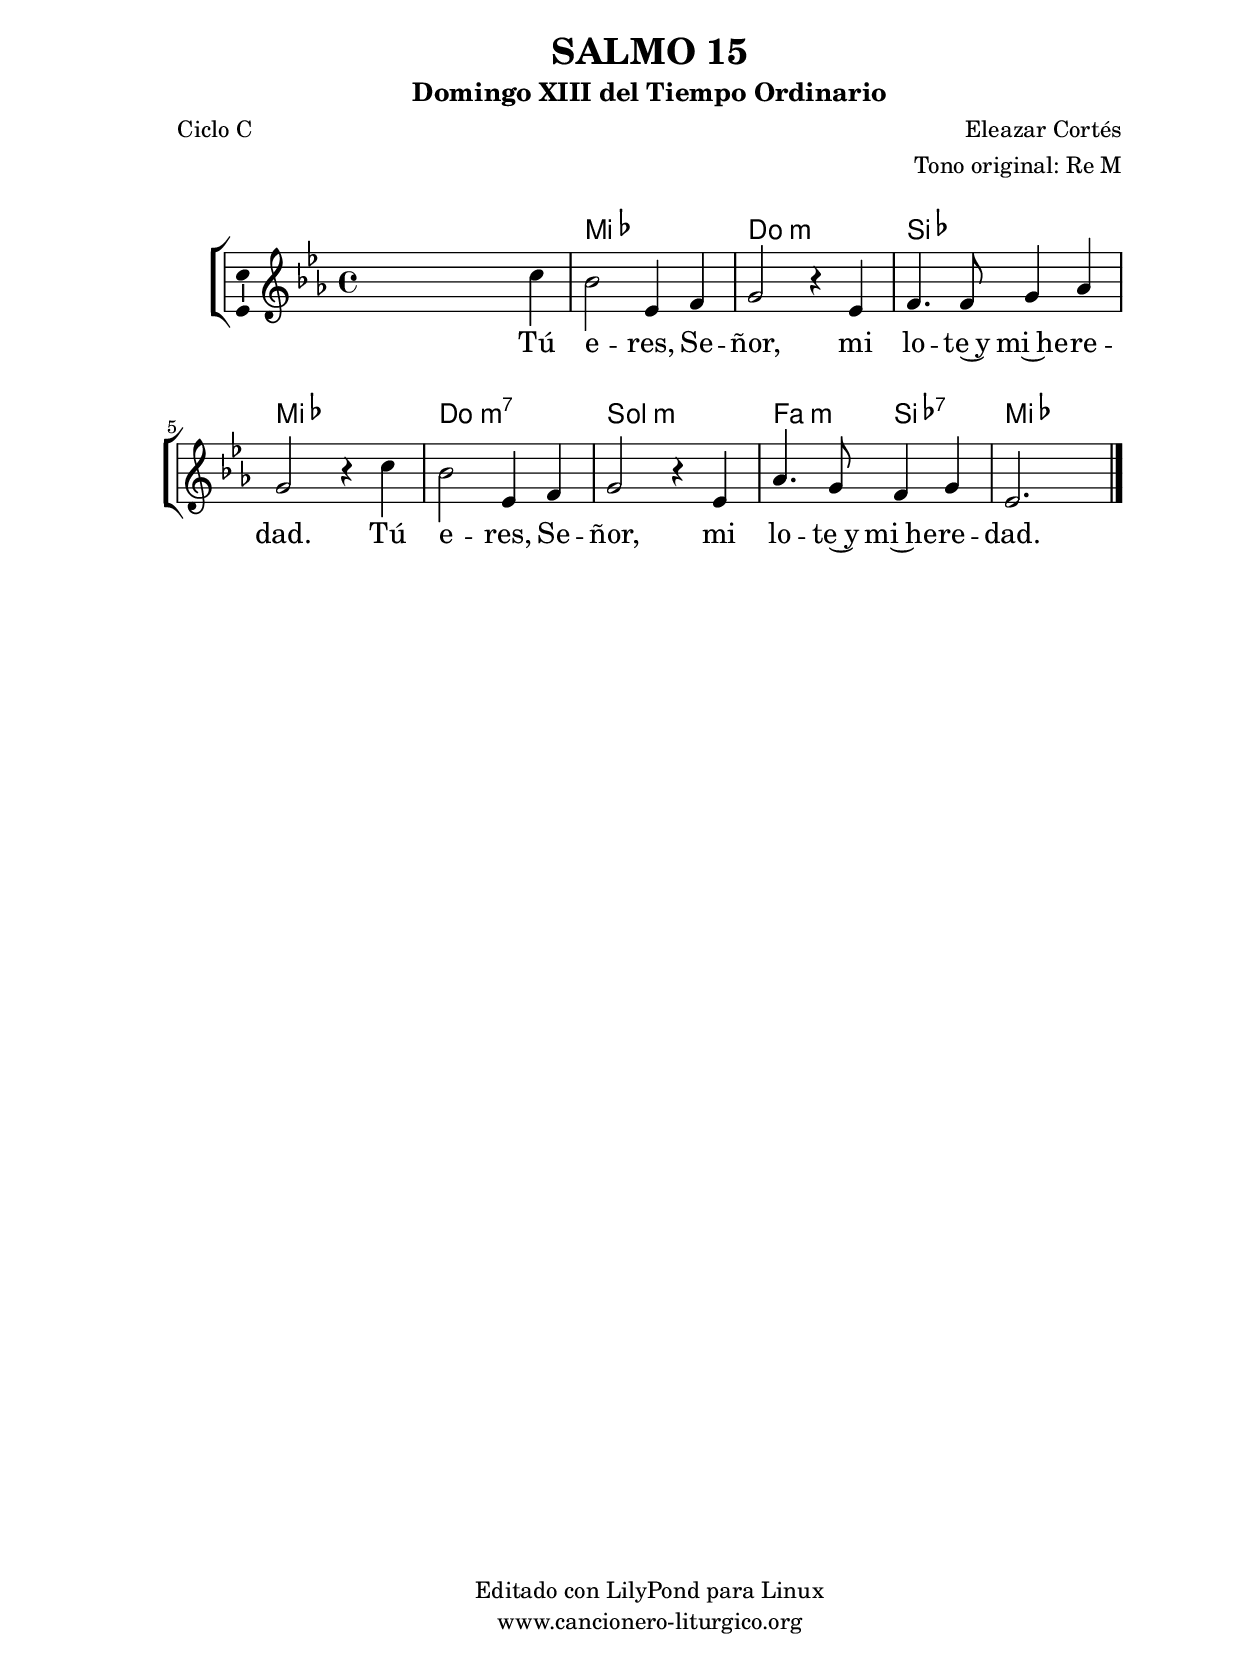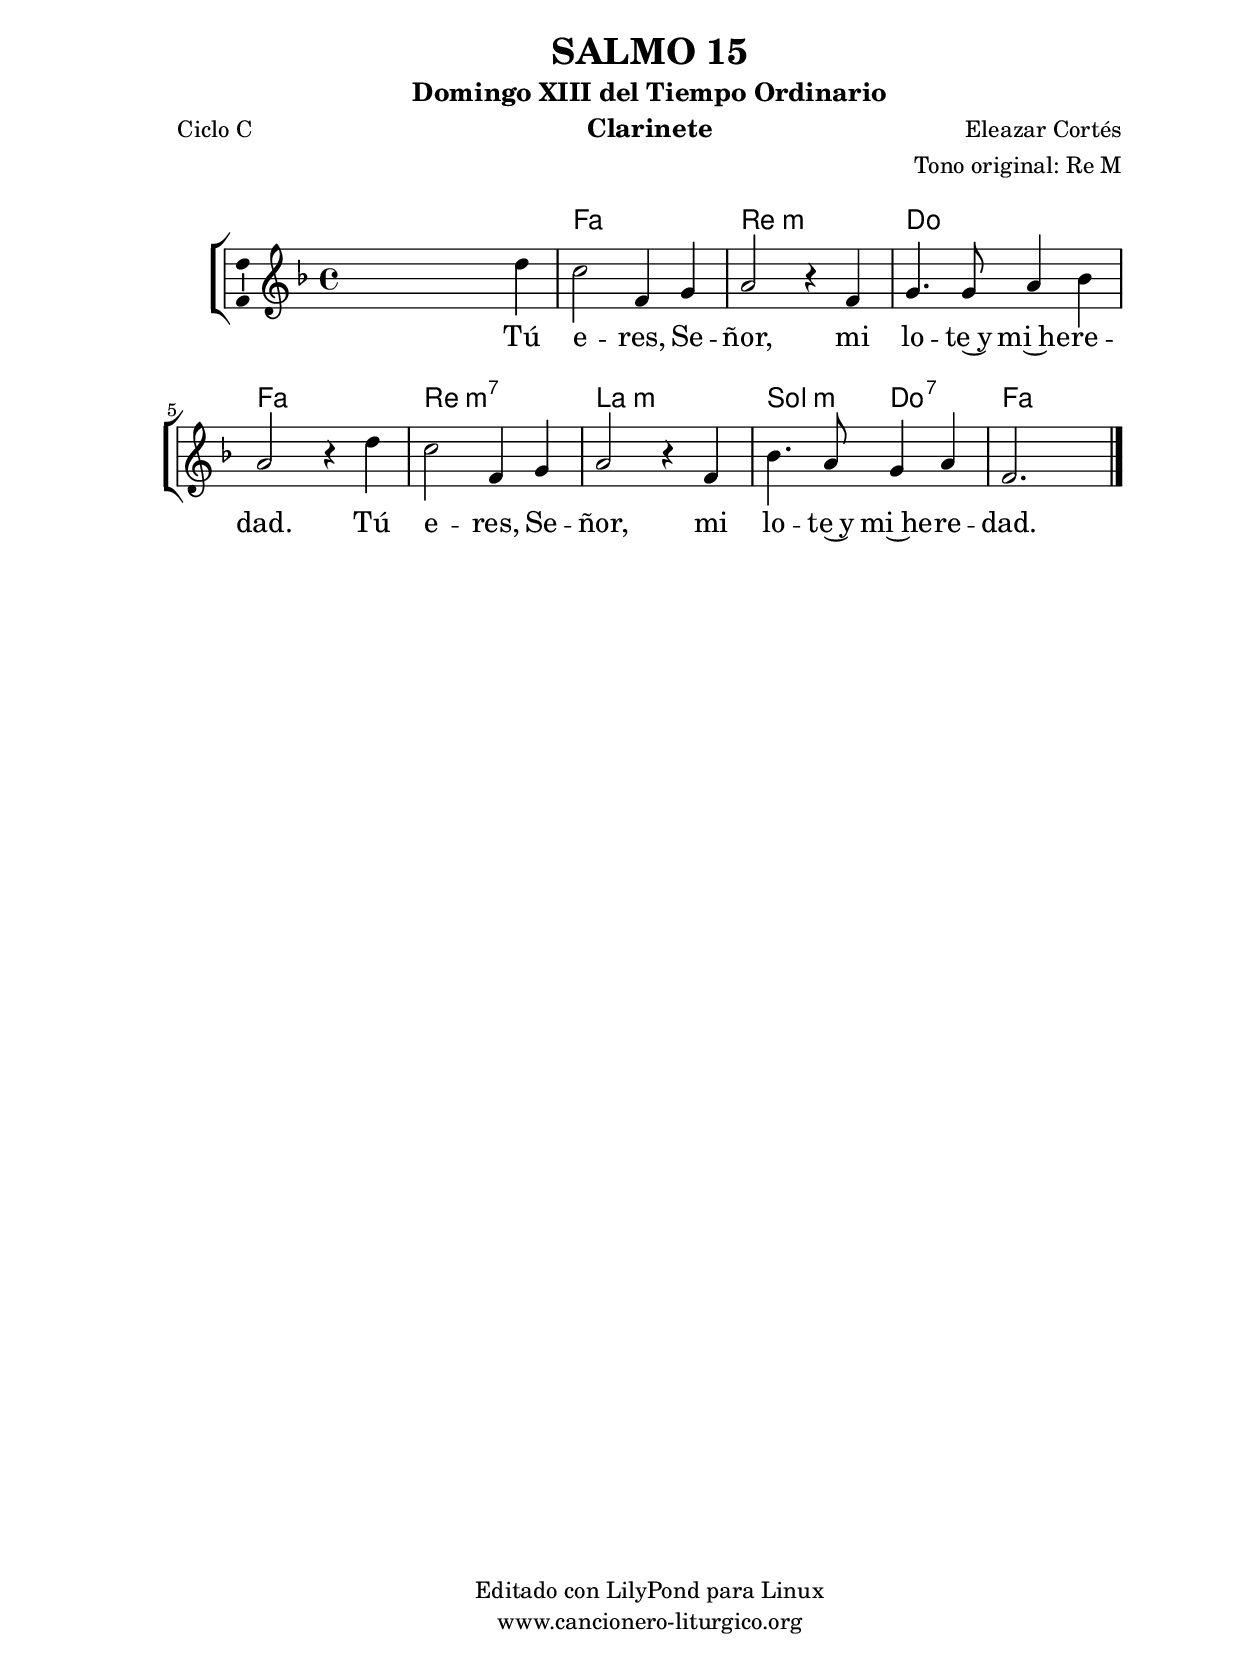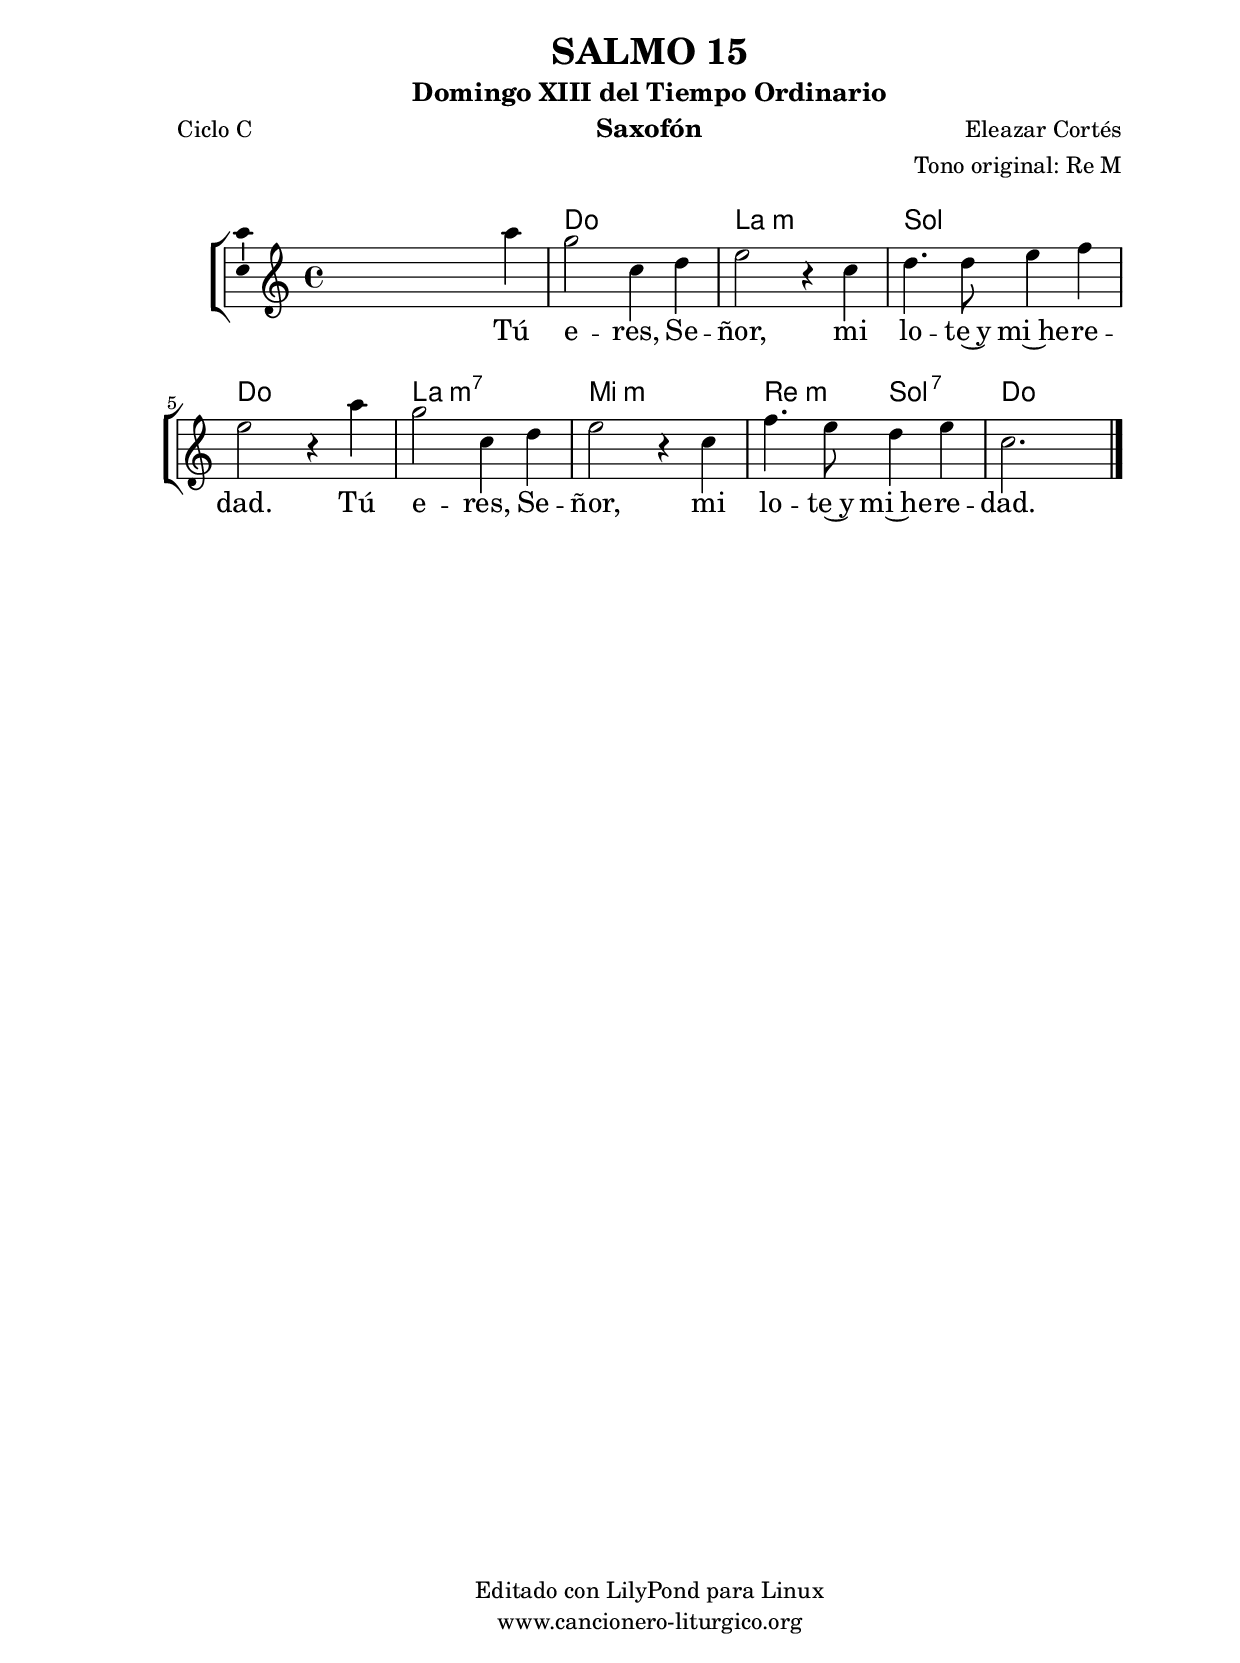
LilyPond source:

%
%para convertir .midi en .wav:
%timidity filename.midi -Ow -o finename.wav
%
%
%Para convertir de .wav a .mp3:
%lame -h -m j filename.wav
%
%
%para escuchar el midi:
%timidity nombrefichero.midi
%


%versión de lilypond para la que se ha escrito esta partitura:
\version "2.16.0"

	%Tamaño papel
	#(set-default-paper-size "a4")
	%Tamaño partitura
	#(set-global-staff-size 20)
	%No responde al pulsar sobre una nota
	#(ly:set-option 'point-and-click #f)

%parámetros del encabezamiento:
\header {
	title = "SALMO 15"
	subtitle = "Domingo XIII del Tiempo Ordinario"
	composer = "Eleazar Cortés"
	poet = "Ciclo C"
	meter = ""
	arranger = "Tono original: Re M"
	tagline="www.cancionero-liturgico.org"
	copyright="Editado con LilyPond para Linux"
	}

%parámetros asociados al papel:
\paper  {
	oddHeaderMarkup = \markup {\fill-line { \on-the-fly #not-first-page \fromproperty #'header:title \on-the-fly #not-first-page \fromproperty #'header:composer }}
	evenHeaderMarkup = \markup {\fill-line { \fromproperty #'header:composer \fromproperty #'header:title }}
	#(set-paper-size "a4")
	print-page-number = ##f
	first-page-number = 1
	print-first-page-number = ##f
%	head-separation = 3.0 \cm
	top-margin = 2.0 \cm
	bottom-margin = 0.5\cm
%%%	bottom-margin = -1.0\cm
	left-margin = 3.0 \cm
	line-width = 16.0 \cm 
	indent = 8\mm
	interscoreline = 2.\mm
	between-system-space = 15\mm
%	para que las partituras no llenen la hoja:
	ragged-bottom = ##t
%	idem para la última hoja:
	ragged-last-bottom = ##f
%	para que las partituras llenen el ancho del papel:
	ragged-last = ##f
	after-title-space = 2.5 \cm
%page-count=1
%system-count=8

	%Flexible Vertical Spacing
%	markup-markup-spacing =
%	#'((basic-distance . 15) (minimum-distance . 15) (padding . 3))
	markup-system-spacing =
	#'((basic-distance . 15) (minimum-distance . 15) (padding . 3))
	system-system-spacing =
	#'((basic-distance . 15) (minimum-distance . 15) (padding . 3))
	score-system-spacing =
	#'((basic-distance . 15) (minimum-distance . 15) (padding . 5))
%	top-system-spacing = % header
%	#'((basic-distance . 8) (minimum-distance . 0) (padding . 3))
%	top-markup-spacing =
%	#'((basic-distance . 20) (minimum-distance . 20) (padding . 3))
	last-bottom-spacing = % footer
	#'((basic-distance . 5) (minimum-distance . 5) (padding . 3))
%	score-markup-spacing =
%	#'((basic-distance . 16) (minimum-distance . 13) (padding . 3))

	}


%parámetros que afectan a toda la partitura:
global =  {
	%clave de sol (G):
	\clef G
	%armadura:
	\transpose d ees
	\key d \major
	\tempo 4=96
	\set Score.tempoHideNote = ##t
	}


acordes = {
	\italianChords
	\chordmode {
	\transpose d ees
{

s1
d1 b:m a d b:m7 fis:m e2:m a:7 d1

	}
	}
}

melodia = 
	\transpose d ees
{
	\relative c''{
	\time 4/4

s2 s4 b4
a2 d,4 e
fis2 r4 d4
e4. e8 fis4 g
fis2 r4 b4
a2 d,4 e
fis2 r4 d4
g4. fis8 e4 fis
d2. s4

	\bar "|."
	}
	}


texto = \lyricmode {
Tú e -- res, Se -- ñor, mi lo -- te~y mi~he -- re -- dad.
Tú e -- res, Se -- ñor, mi lo -- te~y mi~he -- re -- dad.
	}


acordesStaff = \context ChordNames = acordesStaff <<
	\set chordChanges = ##t
	\acordes
	>>


vozStaff = \context Voice = vozStaff
\with {\consists "Ambitus_engraver"}
<<
%	\set Staff.instrumentName = ""
%	\set Staff.shortInstrumentName = ""
%	\set Staff.midiInstrument = #"clarinet"
%	\set Staff.midiInstrument = #"cello"
%	\set Staff.midiInstrument = #"flute"
	\set Staff.midiInstrument = #"electric guitar (jazz)"
%	\set Staff.midiInstrument = #"english horn"
%	\set Staff.midiInstrument = #"violin"
%	\set Staff.midiInstrument = #"glockenspiel"
	\set Staff.midiMinimumVolume = #0.7
	\set Staff.midiMaximumVolume = #0.9
	\global
	\melodia
	>>


textoStaff = \context Lyrics = textoStaff <<
	\lyricsto vozStaff \texto
	>>

\book {
	\score {
		\context ChoirStaff {
			\override StaffGroup.SystemStartBracket #'collapse-height = #1
			\override Score.SystemStartBar #'collapse-height = #1
			<<
			\acordesStaff
			\vozStaff
			\textoStaff
			>>
			}
		\layout {
	    		\context {
				\Lyrics
				\override LyricText #'font-size = #2
				}
	   		 \context {
				\Score
				%fontSize = #3
				\override StaffSymbol #'staff-space = #(magstep +3)
				%\override Beam #'thickness = #0.55
				%\override SpacingSpanner #'spacing-increment = #1.0
				%\override Slur #'height-limit = #1.5
				}
			}
		}
	\score {
		\unfoldRepeats
		\context ChoirStaff {
			<<
			\acordesStaff
			\vozStaff
			>>
			}
		\midi {
	  		\context {
	  			\Score
				tempoWholesPerMinute = #(ly:make-moment 70 4)
				}
			}
		}
	}

%Partitura para clarinete
#(define output-suffix "C")
\book {
	\header{
		instrument = "Clarinete"
		}
	\score {
		\context ChoirStaff {
			\override StaffGroup.SystemStartBracket #'collapse-height = #1
			\override Score.SystemStartBar #'collapse-height = #1
\transpose c d
			<<
			\acordesStaff
			\vozStaff
			\textoStaff
			>>
			}
		\layout {
	    		\context {
				\Lyrics
				\override LyricText #'font-size = #2
				}
	   		 \context {
				\Score
				%fontSize = #3
				\override StaffSymbol #'staff-space = #(magstep +3)
				%\override Beam #'thickness = #0.55
				%\override SpacingSpanner #'spacing-increment = #1.0
				%\override Slur #'height-limit = #1.5
				}
			}
		}
	}

%Partitura para saxofón
#(define output-suffix "S")
\book {
	\header{
		instrument = "Saxofón"
		}
	\score {
		\context ChoirStaff {
			\override StaffGroup.SystemStartBracket #'collapse-height = #1
			\override Score.SystemStartBar #'collapse-height = #1
\transpose c a
			<<
			\acordesStaff
			\vozStaff
			\textoStaff
			>>
			}
		\layout {
	    		\context {
				\Lyrics
				\override LyricText #'font-size = #2
				}
	   		 \context {
				\Score
				%fontSize = #3
				\override StaffSymbol #'staff-space = #(magstep +3)
				%\override Beam #'thickness = #0.55
				%\override SpacingSpanner #'spacing-increment = #1.0
				%\override Slur #'height-limit = #1.5
				}
			}
		}
	}

